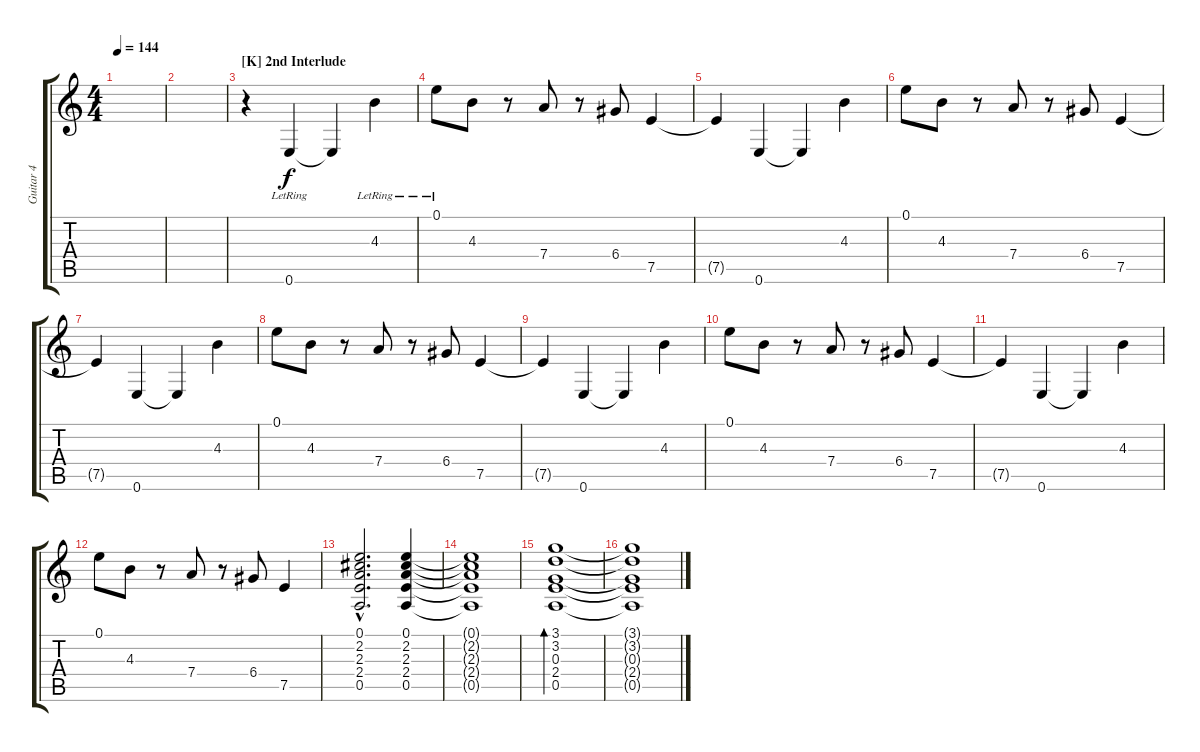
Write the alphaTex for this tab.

\track ("Guitar 4" "Guitar 4") {instrument acousticguitarnylon}
\staff {score tabs}
\tuning (E4 B3 G3 D3 A2 E2) {hide}
\ts (4 4)
\tempo 144
\clef g2
\ks c
|
|
\section ("" "[K] 2nd Interlude")
r.4 0.6{lr}.4 0.6{t}.4 4.3{lr}.4 |
0.1{lr}.8 4.3.8 r.8 7.4.8 r.8 6.4.8 7.5.4 |
7.5{t}.4 0.6.4 0.6{t}.4 4.3.4 |
0.1.8 4.3.8 r.8 7.4.8 r.8 6.4.8 7.5.4 |
7.5{t}.4 0.6.4 0.6{t}.4 4.3.4 |
0.1.8 4.3.8 r.8 7.4.8 r.8 6.4.8 7.5.4 |
7.5{t}.4 0.6.4 0.6{t}.4 4.3.4 |
0.1.8 4.3.8 r.8 7.4.8 r.8 6.4.8 7.5.4 |
7.5{t}.4 0.6.4 0.6{t}.4 4.3.4 |
0.1.8 4.3.8 r.8 7.4.8 r.8 6.4.8 7.5.4 |
(0.1{hac} 2.2{hac} 2.3{hac} 2.4{hac} 0.5{hac}).2{d} (0.1 2.2 2.3 2.4 0.5).4 |
(0.1{t} 2.2{t} 2.3{t} 2.4{t} 0.5{t}).1 |
(3.1 3.2 0.3 2.4 0.5).1{bd 120} |
(3.1{t} 3.2{t} 0.3{t} 2.4{t} 0.5{t}).1
